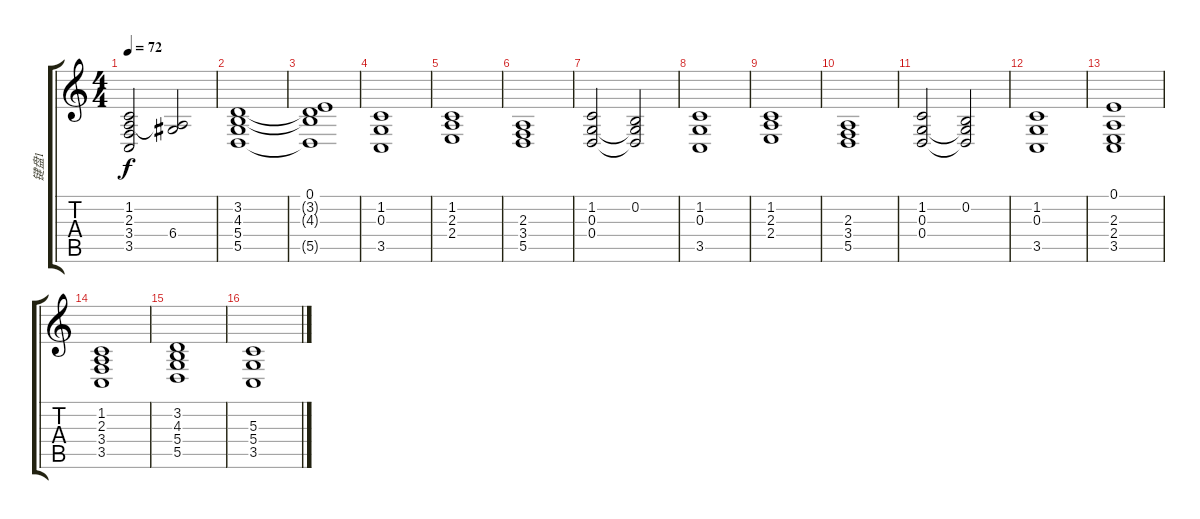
\track ("键盘1" "键盘1") {instrument stringensemble2}
\staff {score tabs}
\tuning (E4 B3 G3 D3 A2 E2) {hide}
\ts (4 4)
\tempo 72
\clef g2
\ks c
(1.2 2.3 3.4 3.5).2{dy f} (2.3{t} 6.4).2 |
(3.2 4.3 5.4 5.5).1 |
(0.1 3.2{t} 4.3{t} 5.5{t}).1 |
(1.2 0.3 3.5).1 |
(1.2 2.3 2.4).1 |
(2.3 3.4 5.5).1 |
(1.2 0.3 0.4).2 (0.2 0.3{t} 0.4{t}).2 |
(1.2 0.3 3.5).1 |
(1.2 2.3 2.4).1 |
(2.3 3.4 5.5).1 |
(1.2 0.3 0.4).2 (0.2 0.3{t} 0.4{t}).2 |
(1.2 0.3 3.5).1 |
(0.1 2.3 2.4 3.5).1 |
(1.2 2.3 3.4 3.5).1 |
(3.2 4.3 5.4 5.5).1 |
(5.3 5.4 3.5).1
